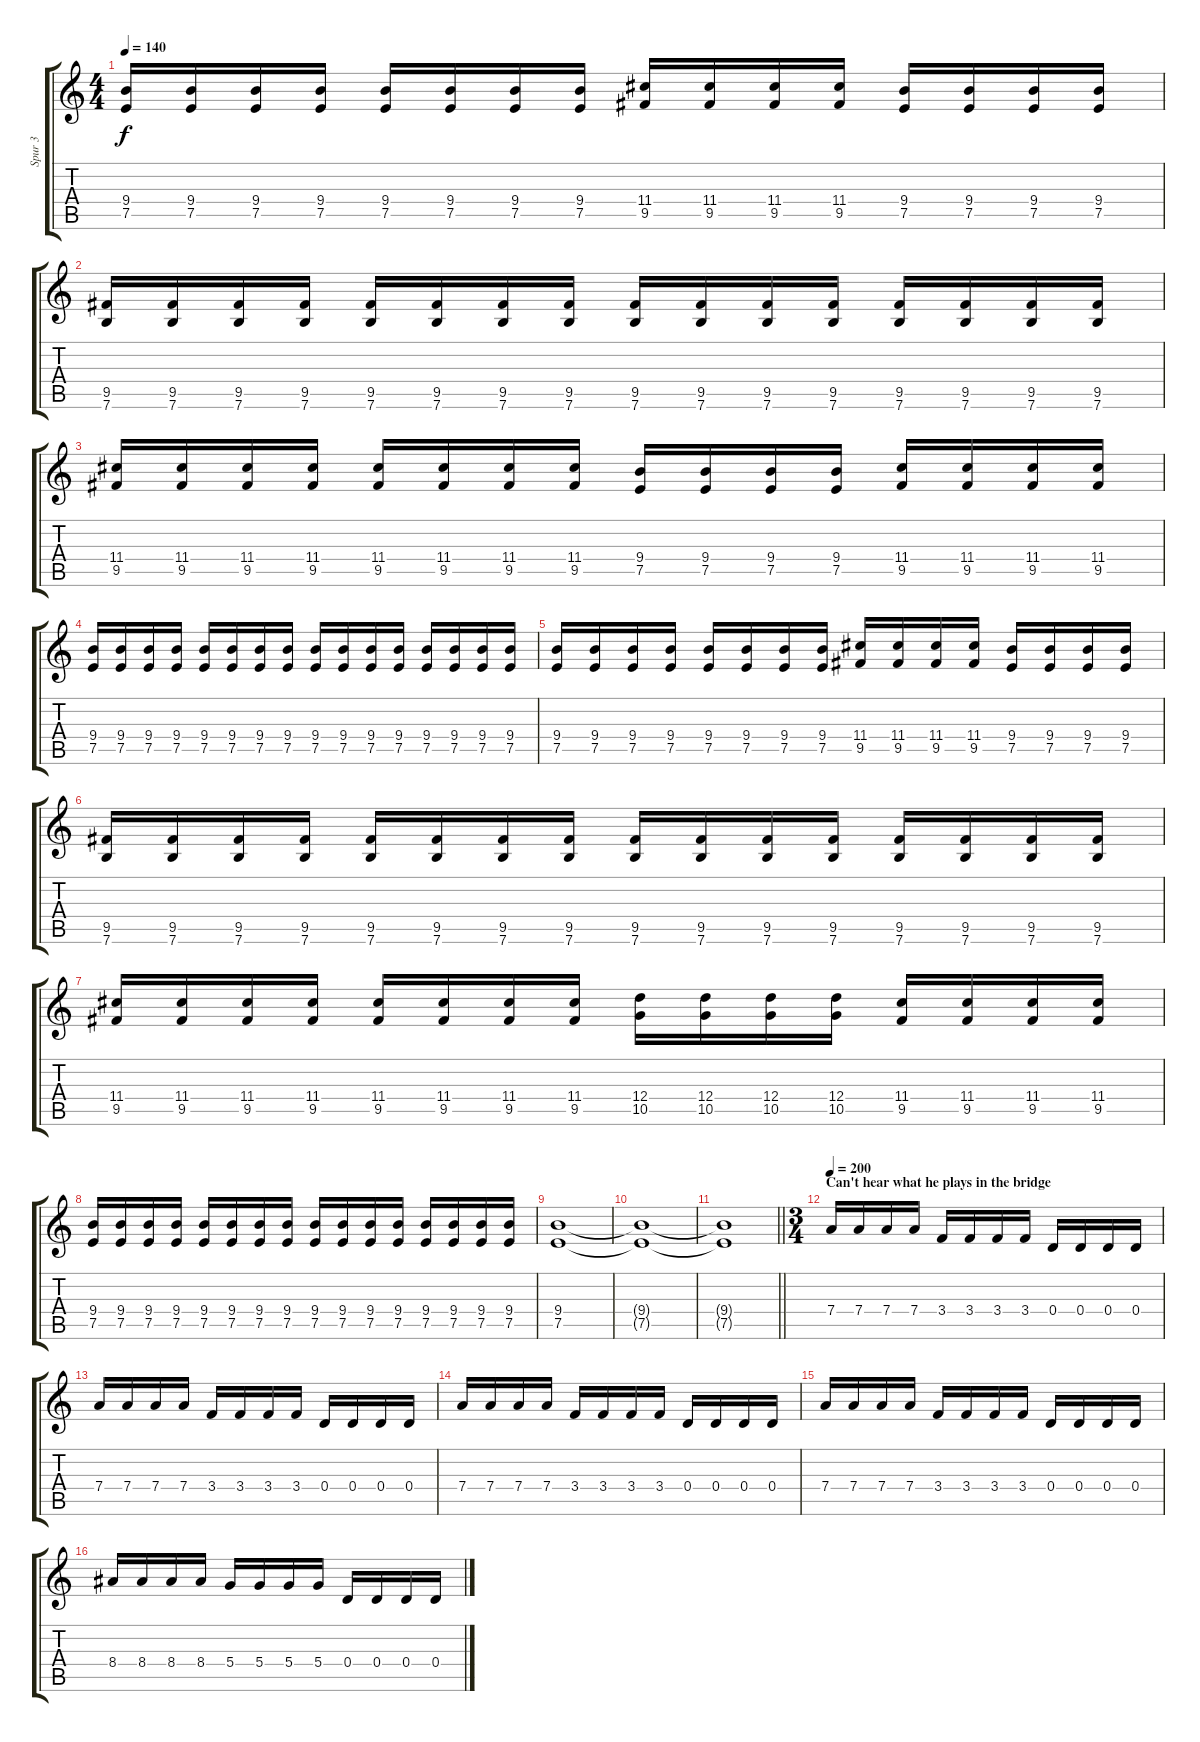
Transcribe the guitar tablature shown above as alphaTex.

\track ("Spur 3" "Spur 3") {instrument distortionguitar}
\staff {score tabs}
\tuning (E4 B3 G3 D3 A2 E2) {hide}
\ts (4 4)
\tempo 140
\clef g2
\ks c
(9.4 7.5).16{dy f} (9.4 7.5).16 (9.4 7.5).16 (9.4 7.5).16 (9.4 7.5).16 (9.4 7.5).16 (9.4 7.5).16 (9.4 7.5).16 (11.4 9.5).16 (11.4 9.5).16 (11.4 9.5).16 (11.4 9.5).16 (9.4 7.5).16 (9.4 7.5).16 (9.4 7.5).16 (9.4 7.5).16 |
(9.5 7.6).16 (9.5 7.6).16 (9.5 7.6).16 (9.5 7.6).16 (9.5 7.6).16 (9.5 7.6).16 (9.5 7.6).16 (9.5 7.6).16 (9.5 7.6).16 (9.5 7.6).16 (9.5 7.6).16 (9.5 7.6).16 (9.5 7.6).16 (9.5 7.6).16 (9.5 7.6).16 (9.5 7.6).16 |
(11.4 9.5).16 (11.4 9.5).16 (11.4 9.5).16 (11.4 9.5).16 (11.4 9.5).16 (11.4 9.5).16 (11.4 9.5).16 (11.4 9.5).16 (9.4 7.5).16 (9.4 7.5).16 (9.4 7.5).16 (9.4 7.5).16 (11.4 9.5).16 (11.4 9.5).16 (11.4 9.5).16 (11.4 9.5).16 |
(9.4 7.5).16 (9.4 7.5).16 (9.4 7.5).16 (9.4 7.5).16 (9.4 7.5).16 (9.4 7.5).16 (9.4 7.5).16 (9.4 7.5).16 (9.4 7.5).16 (9.4 7.5).16 (9.4 7.5).16 (9.4 7.5).16 (9.4 7.5).16 (9.4 7.5).16 (9.4 7.5).16 (9.4 7.5).16 |
(9.4 7.5).16 (9.4 7.5).16 (9.4 7.5).16 (9.4 7.5).16 (9.4 7.5).16 (9.4 7.5).16 (9.4 7.5).16 (9.4 7.5).16 (11.4 9.5).16 (11.4 9.5).16 (11.4 9.5).16 (11.4 9.5).16 (9.4 7.5).16 (9.4 7.5).16 (9.4 7.5).16 (9.4 7.5).16 |
(9.5 7.6).16 (9.5 7.6).16 (9.5 7.6).16 (9.5 7.6).16 (9.5 7.6).16 (9.5 7.6).16 (9.5 7.6).16 (9.5 7.6).16 (9.5 7.6).16 (9.5 7.6).16 (9.5 7.6).16 (9.5 7.6).16 (9.5 7.6).16 (9.5 7.6).16 (9.5 7.6).16 (9.5 7.6).16 |
(11.4 9.5).16 (11.4 9.5).16 (11.4 9.5).16 (11.4 9.5).16 (11.4 9.5).16 (11.4 9.5).16 (11.4 9.5).16 (11.4 9.5).16 (12.4 10.5).16 (12.4 10.5).16 (12.4 10.5).16 (12.4 10.5).16 (11.4 9.5).16 (11.4 9.5).16 (11.4 9.5).16 (11.4 9.5).16 |
(9.4 7.5).16 (9.4 7.5).16 (9.4 7.5).16 (9.4 7.5).16 (9.4 7.5).16 (9.4 7.5).16 (9.4 7.5).16 (9.4 7.5).16 (9.4 7.5).16 (9.4 7.5).16 (9.4 7.5).16 (9.4 7.5).16 (9.4 7.5).16 (9.4 7.5).16 (9.4 7.5).16 (9.4 7.5).16 |
(9.4 7.5).1 |
(9.4{t} 7.5{t}).1 |
\barLineRight lightlight
(9.4{t} 7.5{t}).1 |
\ts (3 4)
\section ("" "Can't hear what he plays in the bridge")
\tempo 200
7.4.16 7.4.16 7.4.16 7.4.16 3.4.16 3.4.16 3.4.16 3.4.16 0.4.16 0.4.16 0.4.16 0.4.16 |
7.4.16 7.4.16 7.4.16 7.4.16 3.4.16 3.4.16 3.4.16 3.4.16 0.4.16 0.4.16 0.4.16 0.4.16 |
7.4.16 7.4.16 7.4.16 7.4.16 3.4.16 3.4.16 3.4.16 3.4.16 0.4.16 0.4.16 0.4.16 0.4.16 |
7.4.16 7.4.16 7.4.16 7.4.16 3.4.16 3.4.16 3.4.16 3.4.16 0.4.16 0.4.16 0.4.16 0.4.16 |
8.4.16 8.4.16 8.4.16 8.4.16 5.4.16 5.4.16 5.4.16 5.4.16 0.4.16 0.4.16 0.4.16 0.4.16
